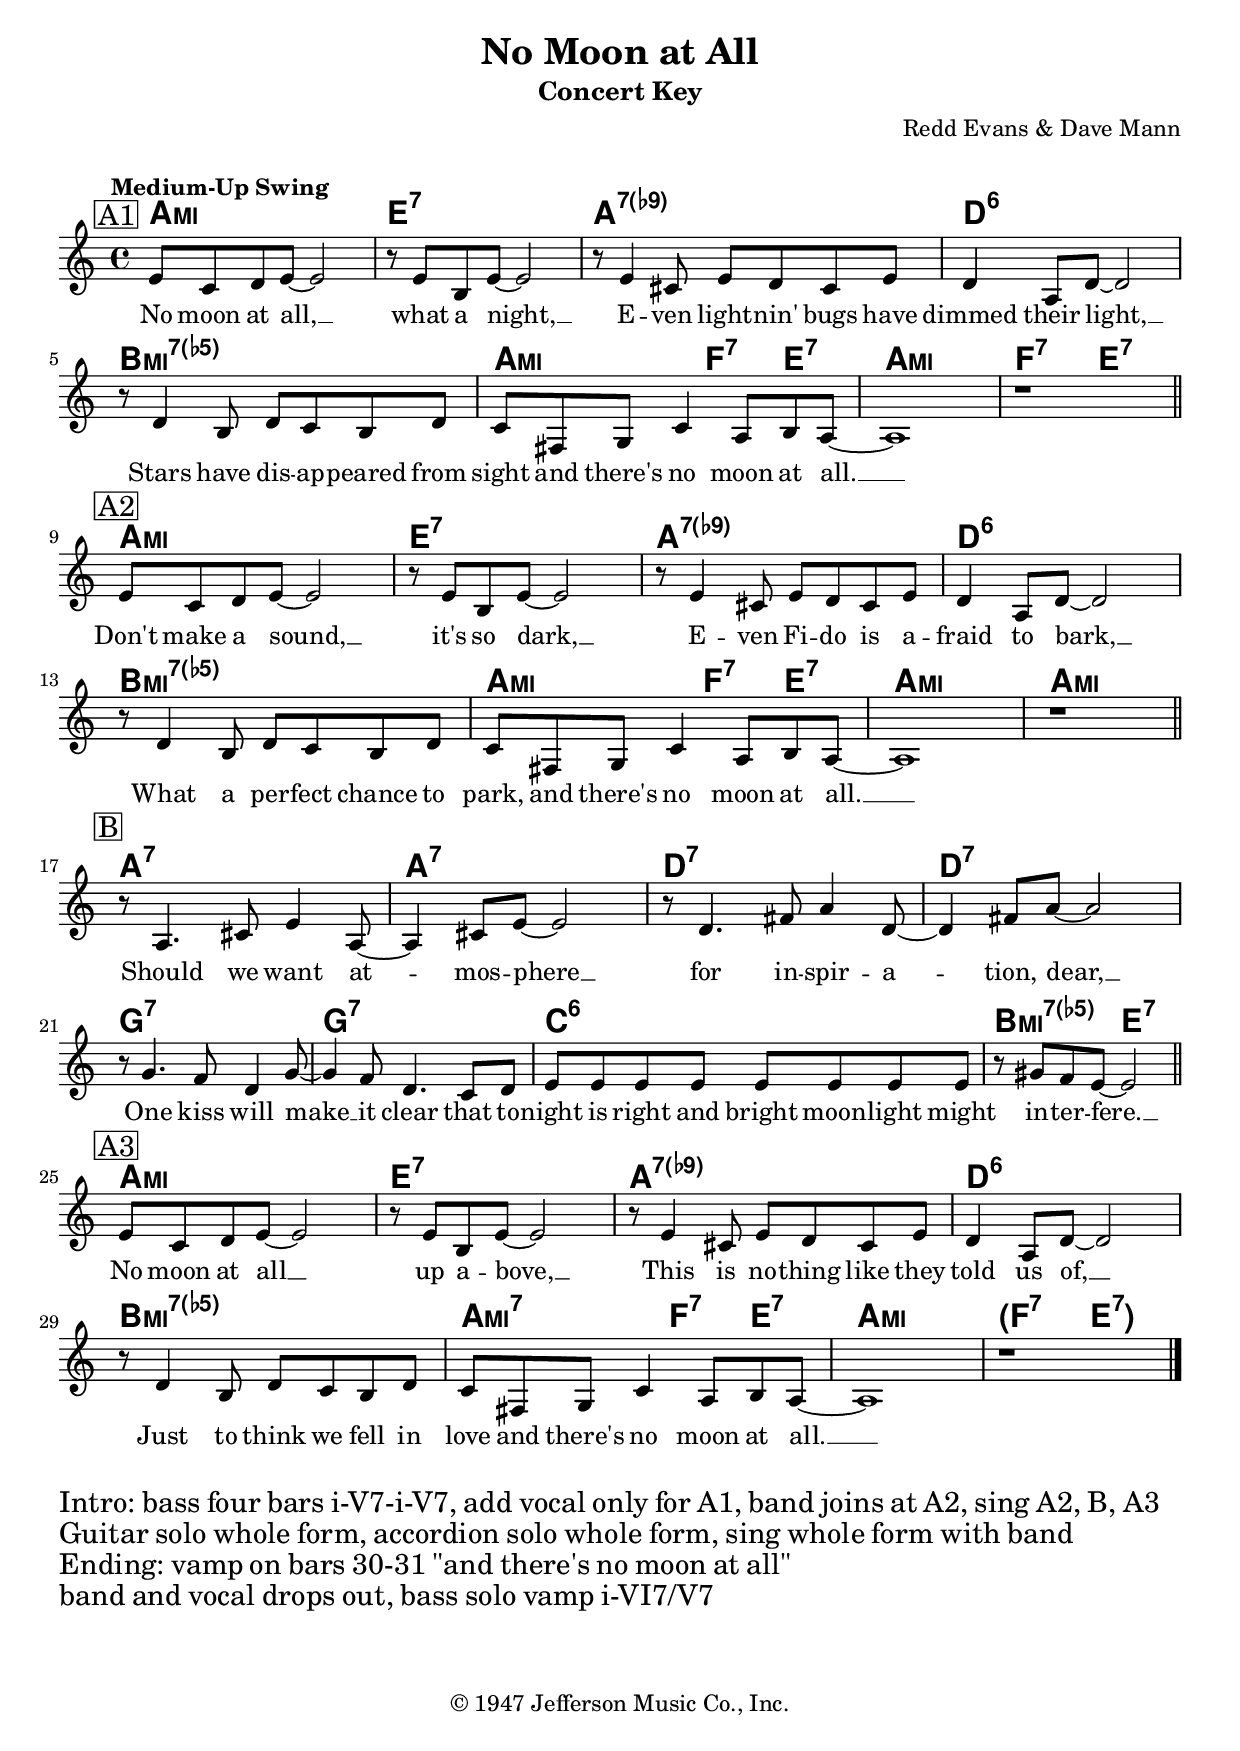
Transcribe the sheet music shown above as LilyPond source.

\version "2.24.0"

\include "english.ly"

instrument = "Concert Key"
whatKey = a,
whatClef = "treble"

%% -*- Mode: LilyPond -*-

\include "lead-sheets.ily"

\header {
  title = "No Moon at All"
  subtitle = \instrument
  composer = "Redd Evans & Dave Mann"
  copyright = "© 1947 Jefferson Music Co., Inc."
}

refrainLyrics = \lyricmode {
No moon at all, __ what a night, __
E -- ven light -- nin' bugs have dimmed their light, __
Stars have dis -- ap -- peared from sight
and there's no moon at all. __
Don't make a sound, __ it's so dark, __
E -- ven Fi -- do is a -- fraid to bark, __
What a per -- fect chance to park,
and there's no moon at all. __
Should we want at -- mos -- phere __ for in -- spir -- a -- tion, dear, __
One kiss will make __ it clear
that to -- night is right and bright moon -- light might in -- ter -- fere. __
No moon at all __ up a -- bove, __
This is no -- thing like they told us of, __
Just to think we fell in love
and there's no moon at all. __
}

refrainChords = \chordmode {
  d1:m a1:7 d1:7.9- g1:6
  e1:m7.5- d2:m bf4:7 a4:7 d1:m bf2:7 a2:7

  d1:m a1:7 d1:7.9- g1:6
  e1:m7.5- d2:m bf4:7 a4:7 d1:m d1:m

  d1:7 d1:7 g1:7 g1:7
  c1:7 c1:7 f1:6 e2:m7.5- a2:7

  d1:m a1:7 d1:7.9- g1:6
  e1:m7.5- d2:m7 bf4:7 a4:7 d1:m
  \set chordNameFunction = #begin-parenthesis-ignatzek-chord-names 
  bf2:7
  \set chordNameFunction = #end-parenthesis-ignatzek-chord-names 
  a2:7
  \unset chordNameFunction
}

refrainKey = d

refrainMelody = \relative f' {
  \time 4/4
  \key \refrainKey \minor
  \clef \whatClef
  \tempo "Medium-Up Swing"

  \mark \markup{ \box "A1" }

  a8 f8 g8 a8~ a2 | r8 a8 e8 a8~ a2 | r8 a4 fs8 a8 g8 fs8 a8 | g4 d8 g8~ g2 |
  r8 g4 e8 g8 f8 e8 g8 | f8 b,8 c8 f4 d8 e8 d8~ | d1 | r1 |

  \bar "||"
  \break

  \mark \markup{ \box "A2" }

  a'8 f8 g8 a8~ a2 | r8 a8 e8 a8~ a2 | r8 a4 fs8 a8 g8 fs8 a8 | g4 d8 g8~ g2 |
  r8 g4 e8 g8 f8 e8 g8 | f8 b,8 c8 f4 d8 e8 d8~ | d1 | r1 |

  \bar "||"
  \break

  \mark \markup{ \box "B" }
  
  r8 d4. fs8 a4 d,8~ | d4 fs8 a8~ a2 | r8 g4. b8 d4 g,8~ | g4 b8 d8~ d2 |
  \break
  r8 c4. bf8 g4 c8~ | c4 bf8 g4. f8 g8 | a8 a8 a8 a8 a8 a8 a8 a8 | r8 cs8 bf8 a8~ a2 |
  
  \bar "||"
  \break

  \mark \markup{ \box "A3" }

  a8 f8 g8 a8~ a2 | r8 a8 e8 a8~ a2 | r8 a4 fs8 a8 g8 fs8 a8 | g4 d8 g8~ g2 |
  r8 g4 e8 g8 f8 e8 g8 | f8 b,8 c8 f4 d8 e8 d8~ | d1 | r1 |

  \bar "|."
}

\include "paper.ily"

\markup {
  % Leave a gap after the header
  \vspace #1
}

\include "refrain.ily"

performanceNotes =
\markup {
  \vspace #2
  \column {
    \line { \huge { Intro: bass four bars i-V7-i-V7, add vocal only for A1, band joins at A2, sing A2, B, A3 } }
    \line { \huge { Guitar solo whole form, accordion solo whole form, sing whole form with band } }
    \line { \huge { Ending: vamp on bars 30-31 "\"and" there's no moon at "all\"" } }
    \line { \huge { band and vocal drops out, bass solo vamp i-VI7/V7 } }
  }
}

\include "notes.ily"

